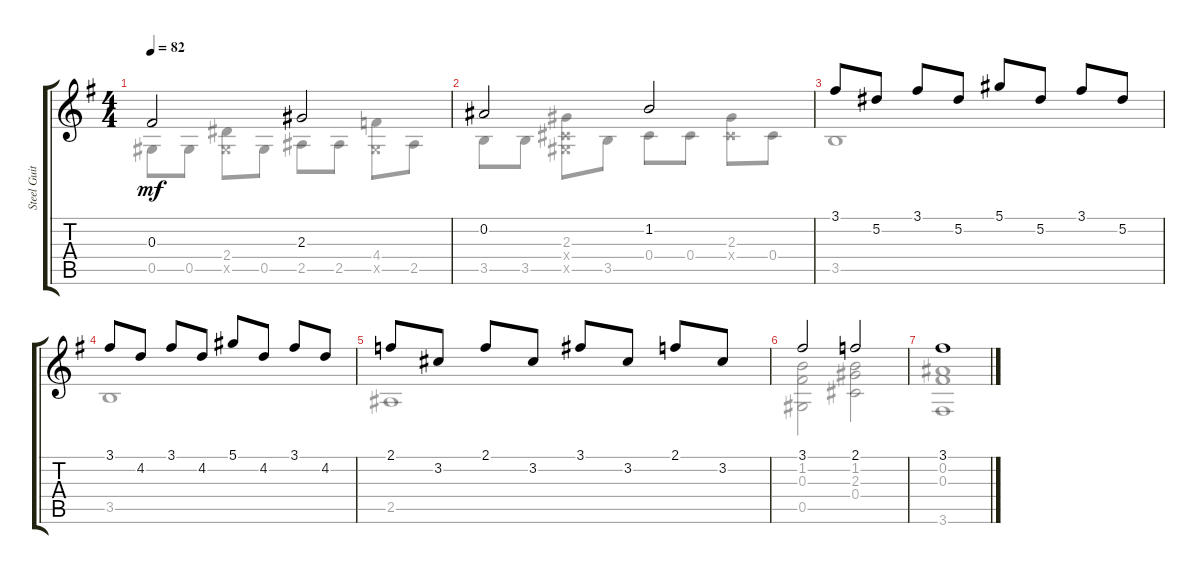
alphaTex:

\track ("Steel Guitar" "Steel Guit") {instrument acousticguitarsteel}
\staff {score tabs}
\tuning (Eb4 Bb3 Gb3 Db3 Ab2 Eb2) {hide}
\voice
\ts (4 4)
\tempo 82
\clef g2
\ks g
0.3.2{dy mf} 2.3.2 |
0.2.2 1.2.2 |
3.1.8 5.2.8 3.1.8 5.2.8 5.1.8 5.2.8 3.1.8 5.2.8 |
3.1.8 4.2.8 3.1.8 4.2.8 5.1.8 4.2.8 3.1.8 4.2.8 |
2.1.8 3.2.8 2.1.8 3.2.8 3.1.8 3.2.8 2.1.8 3.2.8 |
3.1.2 2.1.2 |
3.1.1
\voice
\clef g2
\ottava regular
\simile none
\ks g
0.5.8{dy mf} 0.5.8 (2.4 0.5{x}).8 0.5.8 2.5.8 2.5.8 (4.4 0.5{x}).8 2.5.8 |
3.5.8 3.5.8 (2.3 0.4{x} 0.5{x}).8 3.5.8 0.4.8 0.4.8 (2.3 0.4{x}).8 0.4.8 |
3.5.1 |
3.5.1 |
2.5.1 |
(1.2 0.3 0.5).2 (1.2 2.3 0.4).2 |
(0.2 0.3 3.6).1
